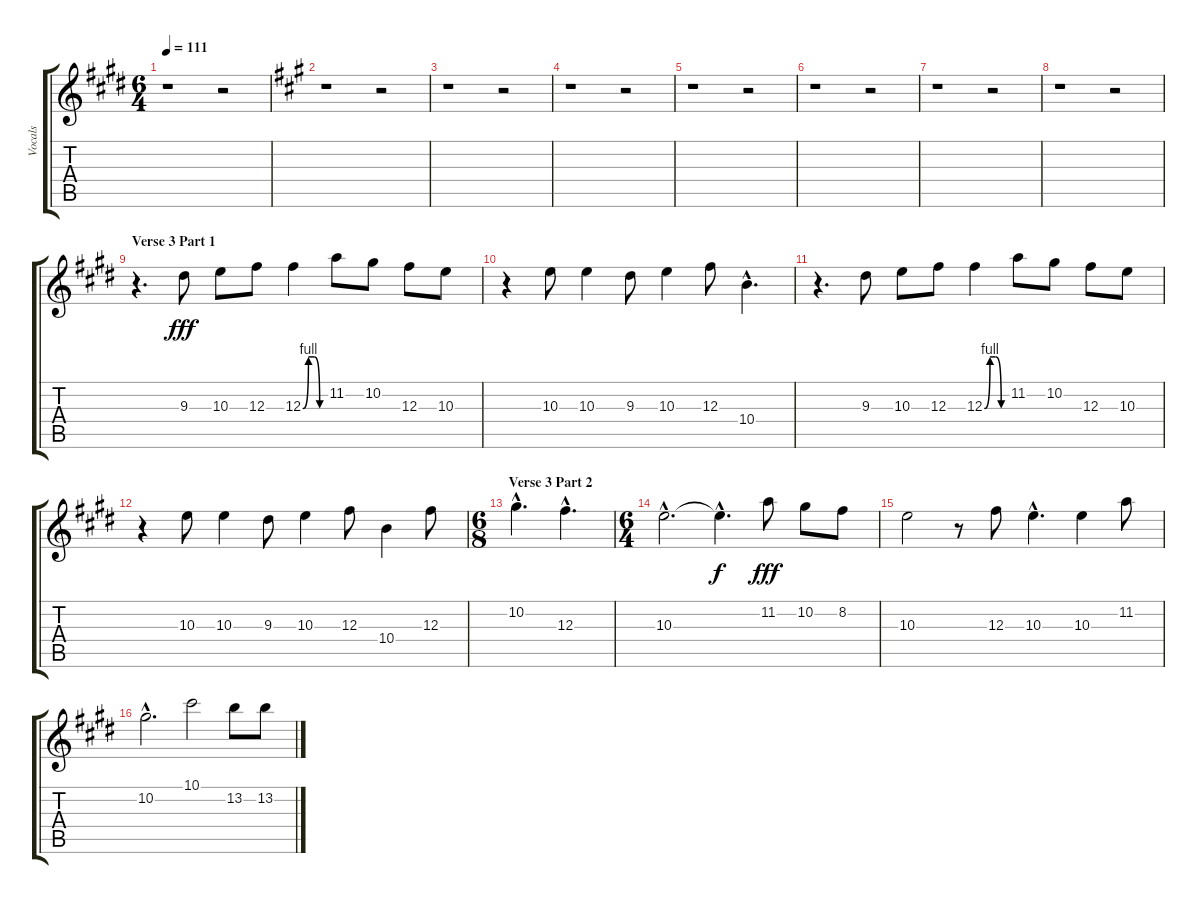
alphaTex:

\track ("Vocals" "Vocals") {instrument contrabass}
\staff {score tabs}
\tuning (Eb4 Bb3 Gb3 Db3 Ab2 Eb2) {hide}
\ts (6 4)
\tempo 111
\clef g2
\ks c#minor
r.1{dy mf} r.2 |
\ks f#minor
r.1 r.2 |
r.1 r.2 |
r.1 r.2 |
r.1 r.2 |
r.1 r.2 |
r.1 r.2 |
r.1 r.2 |
\section ("" "Verse 3 Part 1")
\ks c#minor
r.4{d} 9.3.8{dy fff} 10.3.8 12.3.8 12.3{be (custom 0 0 15 4 30 4 45 0 60 0)}.4 11.2.8 10.2.8 12.3.8 10.3.8 |
r.4 10.3.8 10.3.4 9.3.8 10.3.4 12.3.8 10.4{hac}.4{d} |
r.4{d} 9.3.8 10.3.8 12.3.8 12.3{be (custom 0 0 15 4 30 4 45 0 60 0)}.4 11.2.8 10.2.8 12.3.8 10.3.8 |
r.4 10.3.8 10.3.4 9.3.8 10.3.4 12.3.8 10.4.4 12.3.8 |
\ts (6 8)
\section ("" "Verse 3 Part 2")
10.2{hac}.4{d} 12.3{hac}.4{d} |
\ts (6 4)
10.3{hac}.2{d} 10.3{hac t}.4{d dy f} 11.2.8{dy fff} 10.2.8 8.2.8 |
10.3.2 r.8 12.3.8 10.3{hac}.4{d} 10.3.4 11.2.8 |
10.2{hac}.2{d} 10.1.2 13.2.8 13.2.8
